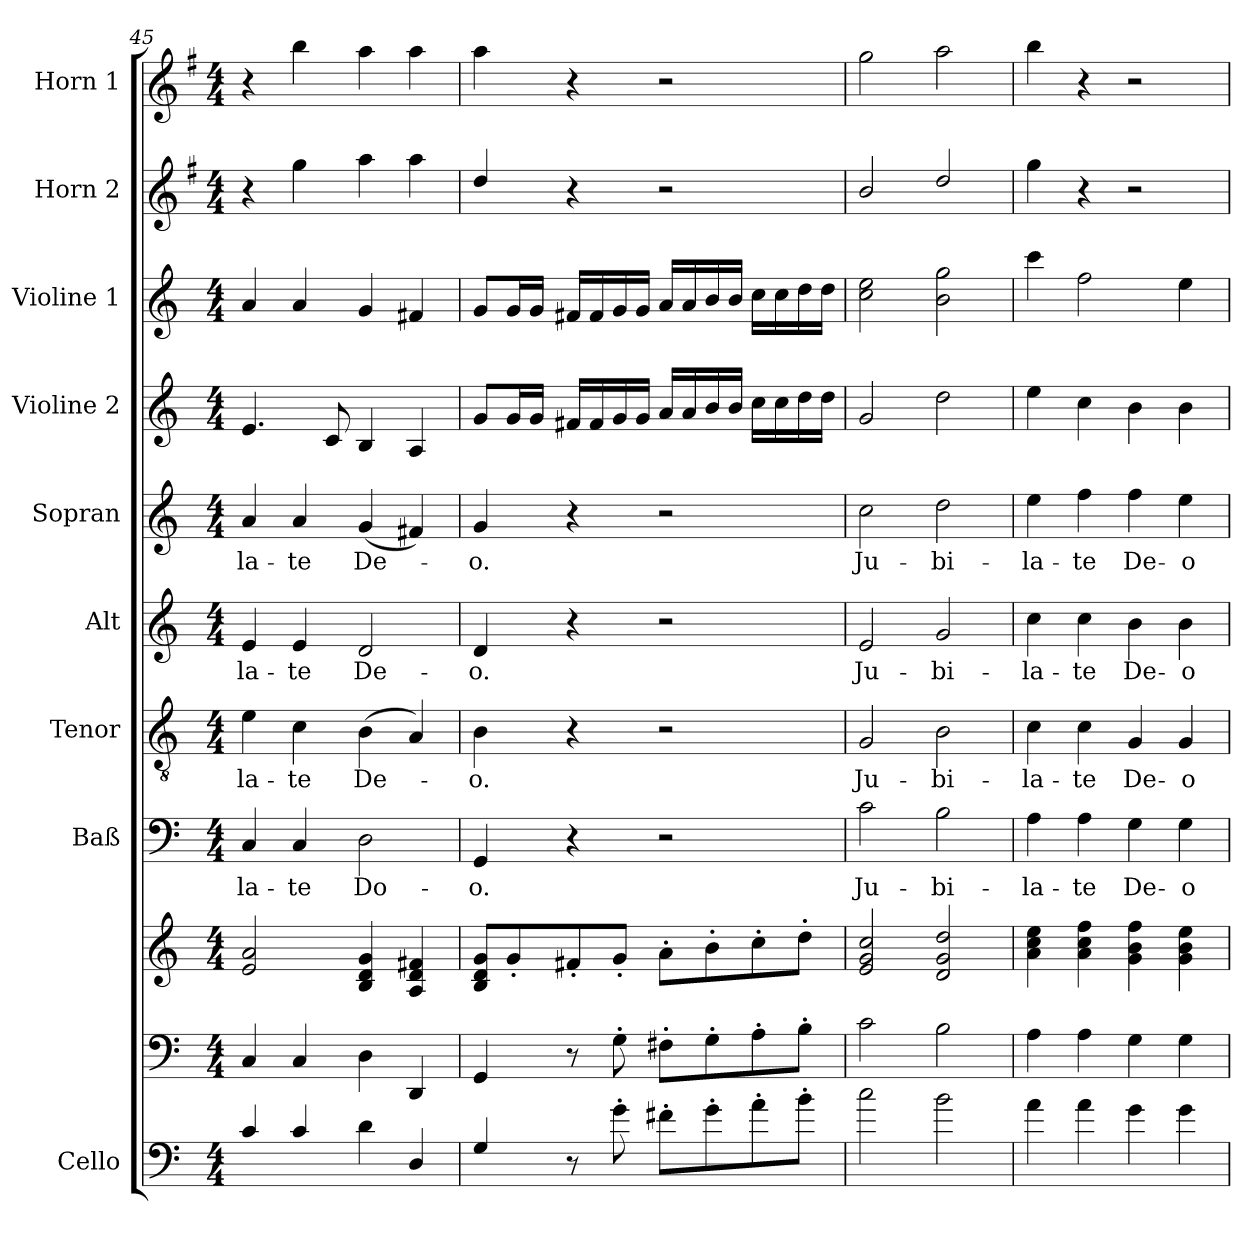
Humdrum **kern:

**kern	**kern	**kern	**kern	**text	**kern	**text	**kern	**text	**kern	**text	**kern	**kern	**kern	**kern
*part10	*part9	*part9	*part8	*part8	*part7	*part7	*part6	*part6	*part5	*part5	*part4	*part3	*part2	*part1
*staff11	*staff10	*staff9	*staff8	*staff8	*staff7	*staff7	*staff6	*staff6	*staff5	*staff5	*staff4	*staff3	*staff2	*staff1
*I"Cello	*	*	*I"Baß	*	*I"Tenor	*	*I"Alt	*	*I"Sopran	*	*I"Violine 2	*I"Violine 1	*I"Horn 2	*I"Horn 1
*	*	*	*	*	*	*	*	*	*	*	*I'Vln	*I'Vln	*I'Hn	*I'Hn
*clefF4	*clefF4	*clefG2	*clefF4	*	*clefGv2	*	*clefG2	*	*clefG2	*	*clefG2	*clefG2	*clefG2	*clefG2
*ITrd7c12	*	*	*	*	*	*	*	*	*	*	*	*	*ITrd4c7	*ITrd4c7
*k[]	*k[]	*k[]	*k[]	*	*k[]	*	*k[]	*	*k[]	*	*k[]	*k[]	*k[]	*k[]
*C:	*C:	*C:	*C:	*	*C:	*	*C:	*	*C:	*	*C:	*C:	*C:	*C:
*M4/4	*M4/4	*M4/4	*M4/4	*	*M4/4	*	*M4/4	*	*M4/4	*	*M4/4	*M4/4	*M4/4	*M4/4
=45	=45	=45	=45	=45	=45	=45	=45	=45	=45	=45	=45	=45	=45	=45
!	!	!	!	!LO:LY:b	!	!LO:LY:b	!	!LO:LY:b	!	!LO:LY:b	!	!	!	!
4C/	4C/	2e/ 2a/	4C/	-la-	4e\	-la-	4e/	-la-	4a/	-la-	4.e/	4a/	4r	4r
!	!	!	!	!LO:LY:b	!	!LO:LY:b	!	!LO:LY:b	!	!LO:LY:b	!	!	!	!
4C/	4C/	.	4C/	-te	4c\	-te	4e/	-te	4a/	-te	.	4a/	4cc\	4ee\
.	.	.	.	.	.	.	.	.	.	.	8c/	.	.	.
!	!	!	!	!LO:LY:b	!	!LO:LY:b	!	!LO:LY:b	!	!LO:LY:b	!	!	!	!
4D\	4D\	4B/ 4d/ 4g/	2D\	Do-	(>4B\	De-	2d/	De-	(<4g/	De-	4B/	4g/	4dd\	4dd\
4DD/	4DD/	4A/ 4d/ 4f#X/	.	.	4A/)	.	.	.	4f#X/)	.	4A/	4f#X/	4dd\	4dd\
=46	=46	=46	=46	=46	=46	=46	=46	=46	=46	=46	=46	=46	=46	=46
!	!	!	!	!LO:LY:b	!	!LO:LY:b	!	!LO:LY:b	!	!LO:LY:b	!	!	!	!
4GG/	4GG/	8B/ 8d/ 8g/L	4GG/	-o.	4B\	-o.	4d/	-o.	4g/	-o.	8g/L	8g/L	4g/	4dd\
.	.	8g'</	.	.	.	.	.	.	.	.	16g/L	16g/L	.	.
.	.	.	.	.	.	.	.	.	.	.	16g/JJ	16g/JJ	.	.
8r	8r	8f#X'</	4r	.	4r	.	4r	.	4r	.	16f#X/LL	16f#X/LL	4r	4r
.	.	.	.	.	.	.	.	.	.	.	16f#/	16f#/	.	.
8G'>\	8G'>\	8g'</J	.	.	.	.	.	.	.	.	16g/	16g/	.	.
.	.	.	.	.	.	.	.	.	.	.	16g/JJ	16g/JJ	.	.
8F#X'>\L	8F#X'>\L	8a'>\L	2r	.	2r	.	2r	.	2r	.	16a/LL	16a/LL	2r	2r
.	.	.	.	.	.	.	.	.	.	.	16a/	16a/	.	.
8G'>\	8G'>\	8b'>\	.	.	.	.	.	.	.	.	16b/	16b/	.	.
.	.	.	.	.	.	.	.	.	.	.	16b/JJ	16b/JJ	.	.
8A'>\	8A'>\	8cc'>\	.	.	.	.	.	.	.	.	16cc\LL	16cc\LL	.	.
.	.	.	.	.	.	.	.	.	.	.	16cc\	16cc\	.	.
8B'>\J	8B'>\J	8dd'>\J	.	.	.	.	.	.	.	.	16dd\	16dd\	.	.
.	.	.	.	.	.	.	.	.	.	.	16dd\JJ	16dd\JJ	.	.
!!LO:PB:g=z
=47	=47	=47	=47	=47	=47	=47	=47	=47	=47	=47	=47	=47	=47	=47
!	!	!	!	!LO:LY:b	!	!LO:LY:b	!	!LO:LY:b	!	!LO:LY:b	!	!	!	!
2c\	2c\	2e/ 2g/ 2cc/	2c\	Ju-	2G/	Ju-	2e/	Ju-	2cc\	Ju-	2g/	2cc\ 2ee\	2e/	2cc\
!	!	!	!	!LO:LY:b	!	!LO:LY:b	!	!LO:LY:b	!	!LO:LY:b	!	!	!	!
2B\	2B\	2d/ 2g/ 2dd/	2B\	-bi-	2B\	-bi-	2g/	-bi-	2dd\	-bi-	2dd\	2b\ 2gg\	2g/	2dd\
=48	=48	=48	=48	=48	=48	=48	=48	=48	=48	=48	=48	=48	=48	=48
!	!	!	!	!LO:LY:b	!	!LO:LY:b	!	!LO:LY:b	!	!LO:LY:b	!	!	!	!
4A\	4A\	4a\ 4cc\ 4ee\	4A\	-la-	4c\	-la-	4cc\	-la-	4ee\	-la-	4ee\	4ccc\	4cc\	4ee\
!	!	!	!	!LO:LY:b	!	!LO:LY:b	!	!LO:LY:b	!	!LO:LY:b	!	!	!	!
4A\	4A\	4a\ 4cc\ 4ff\	4A\	-te	4c\	-te	4cc\	-te	4ff\	-te	4cc\	2ff\	4r	4r
!	!	!	!	!LO:LY:b	!	!LO:LY:b	!	!LO:LY:b	!	!LO:LY:b	!	!	!	!
4G\	4G\	4g\ 4b\ 4ff\	4G\	De-	4G/	De-	4b\	De-	4ff\	De-	4b\	.	2r	2r
!	!	!	!	!LO:LY:b	!	!LO:LY:b	!	!LO:LY:b	!	!LO:LY:b	!	!	!	!
4G\	4G\	4g\ 4b\ 4ee\	4G\	-o	4G/	-o	4b\	-o	4ee\	-o	4b\	4ee\	.	.
=	=	=	=	=	=	=	=	=	=	=	=	=	=	=
*-	*-	*-	*-	*-	*-	*-	*-	*-	*-	*-	*-	*-	*-	*-
